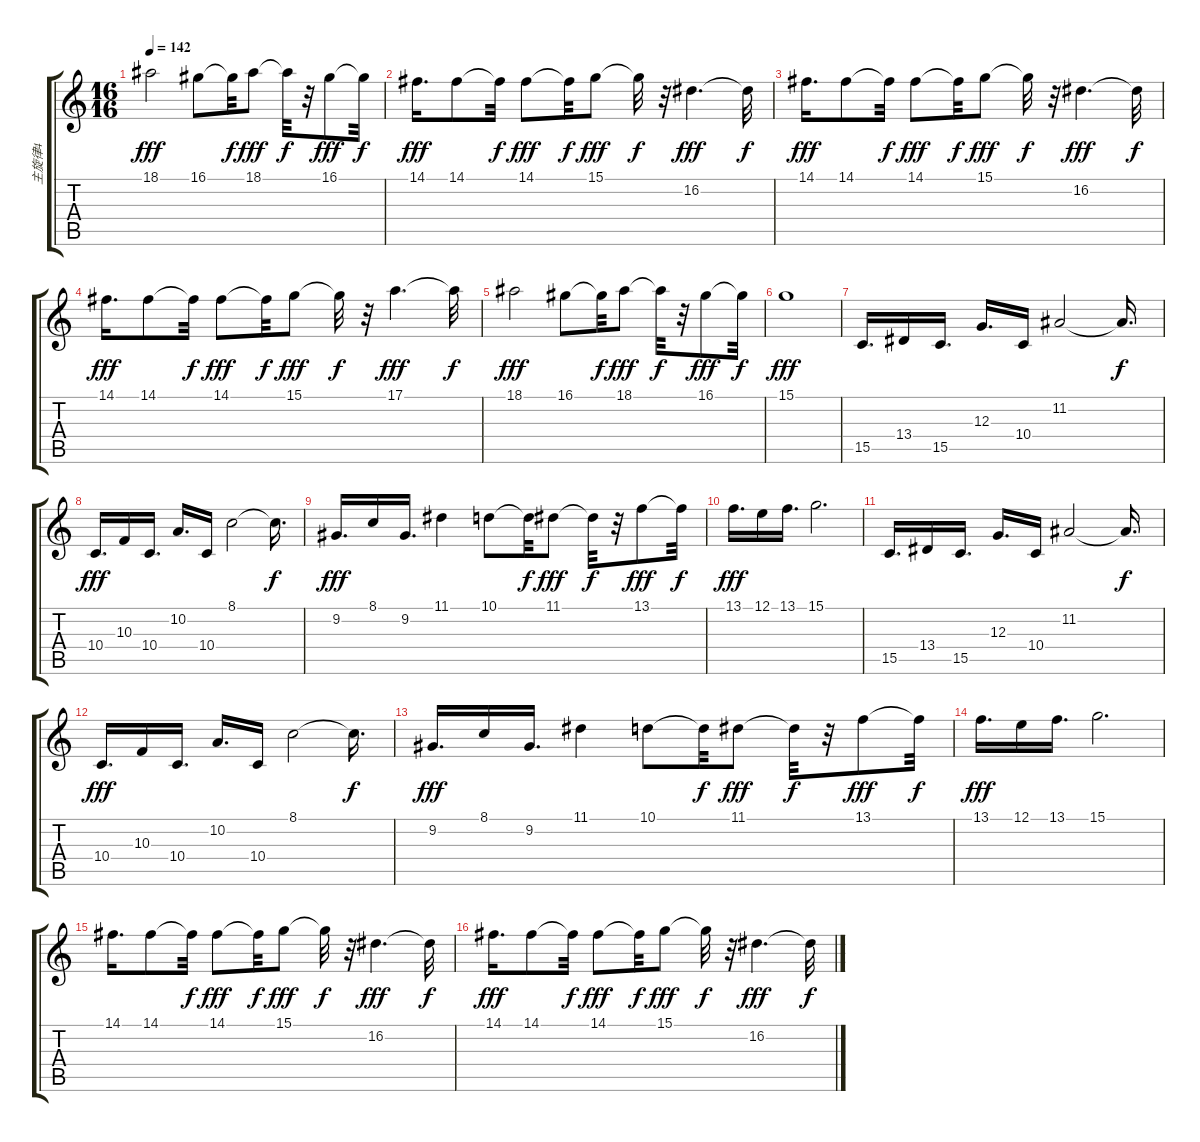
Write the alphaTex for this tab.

\track ("主旋律4" "主旋律4") {instrument stringensemble1}
\staff {score tabs}
\tuning (E4 B3 G3 D3 A2 E2) {hide}
\ts (16 16)
\tempo 142
\clef g2
\ks c
18.1.2{dy fff} 16.1.8 16.1{t}.32{dy f} 18.1.8{dy fff} 18.1{t}.32{dy f} r.32 16.1.8{dy fff} 16.1{t}.32{dy f} |
14.1.16{d dy fff} 14.1.8 14.1{t}.32{dy f} 14.1.8{dy fff} 14.1{t}.32{dy f} 15.1.8{dy fff} 15.1{t}.32{dy f} r.32 16.2.4{d dy fff} 16.2{t}.32{dy f} |
14.1.16{d dy fff} 14.1.8 14.1{t}.32{dy f} 14.1.8{dy fff} 14.1{t}.32{dy f} 15.1.8{dy fff} 15.1{t}.32{dy f} r.32 16.2.4{d dy fff} 16.2{t}.32{dy f} |
14.1.16{d dy fff} 14.1.8 14.1{t}.32{dy f} 14.1.8{dy fff} 14.1{t}.32{dy f} 15.1.8{dy fff} 15.1{t}.32{dy f} r.32 17.1.4{d dy fff} 17.1{t}.32{dy f} |
18.1.2{dy fff} 16.1.8 16.1{t}.32{dy f} 18.1.8{dy fff} 18.1{t}.32{dy f} r.32 16.1.8{dy fff} 16.1{t}.32{dy f} |
15.1.1{dy fff} |
15.5.16{d} 13.4.16 15.5.16{d} 12.3.16{d} 10.4.16 11.2.2 11.2{t}.16{d dy f} |
10.4.16{d dy fff} 10.3.16 10.4.16{d} 10.2.16{d} 10.4.16 8.1.2 8.1{t}.16{d dy f} |
9.2.16{d dy fff} 8.1.16 9.2.16{d} 11.1.4 10.1.8 10.1{t}.32{dy f} 11.1.8{dy fff} 11.1{t}.32{dy f} r.32 13.1.8{dy fff} 13.1{t}.32{dy f} |
13.1.16{d dy fff} 12.1.16 13.1.16{d} 15.1.2{d} |
15.5.16{d} 13.4.16 15.5.16{d} 12.3.16{d} 10.4.16 11.2.2 11.2{t}.16{d dy f} |
10.4.16{d dy fff} 10.3.16 10.4.16{d} 10.2.16{d} 10.4.16 8.1.2 8.1{t}.16{d dy f} |
9.2.16{d dy fff} 8.1.16 9.2.16{d} 11.1.4 10.1.8 10.1{t}.32{dy f} 11.1.8{dy fff} 11.1{t}.32{dy f} r.32 13.1.8{dy fff} 13.1{t}.32{dy f} |
13.1.16{d dy fff} 12.1.16 13.1.16{d} 15.1.2{d} |
14.1.16{d} 14.1.8 14.1{t}.32{dy f} 14.1.8{dy fff} 14.1{t}.32{dy f} 15.1.8{dy fff} 15.1{t}.32{dy f} r.32 16.2.4{d dy fff} 16.2{t}.32{dy f} |
14.1.16{d dy fff} 14.1.8 14.1{t}.32{dy f} 14.1.8{dy fff} 14.1{t}.32{dy f} 15.1.8{dy fff} 15.1{t}.32{dy f} r.32 16.2.4{d dy fff} 16.2{t}.32{dy f}
